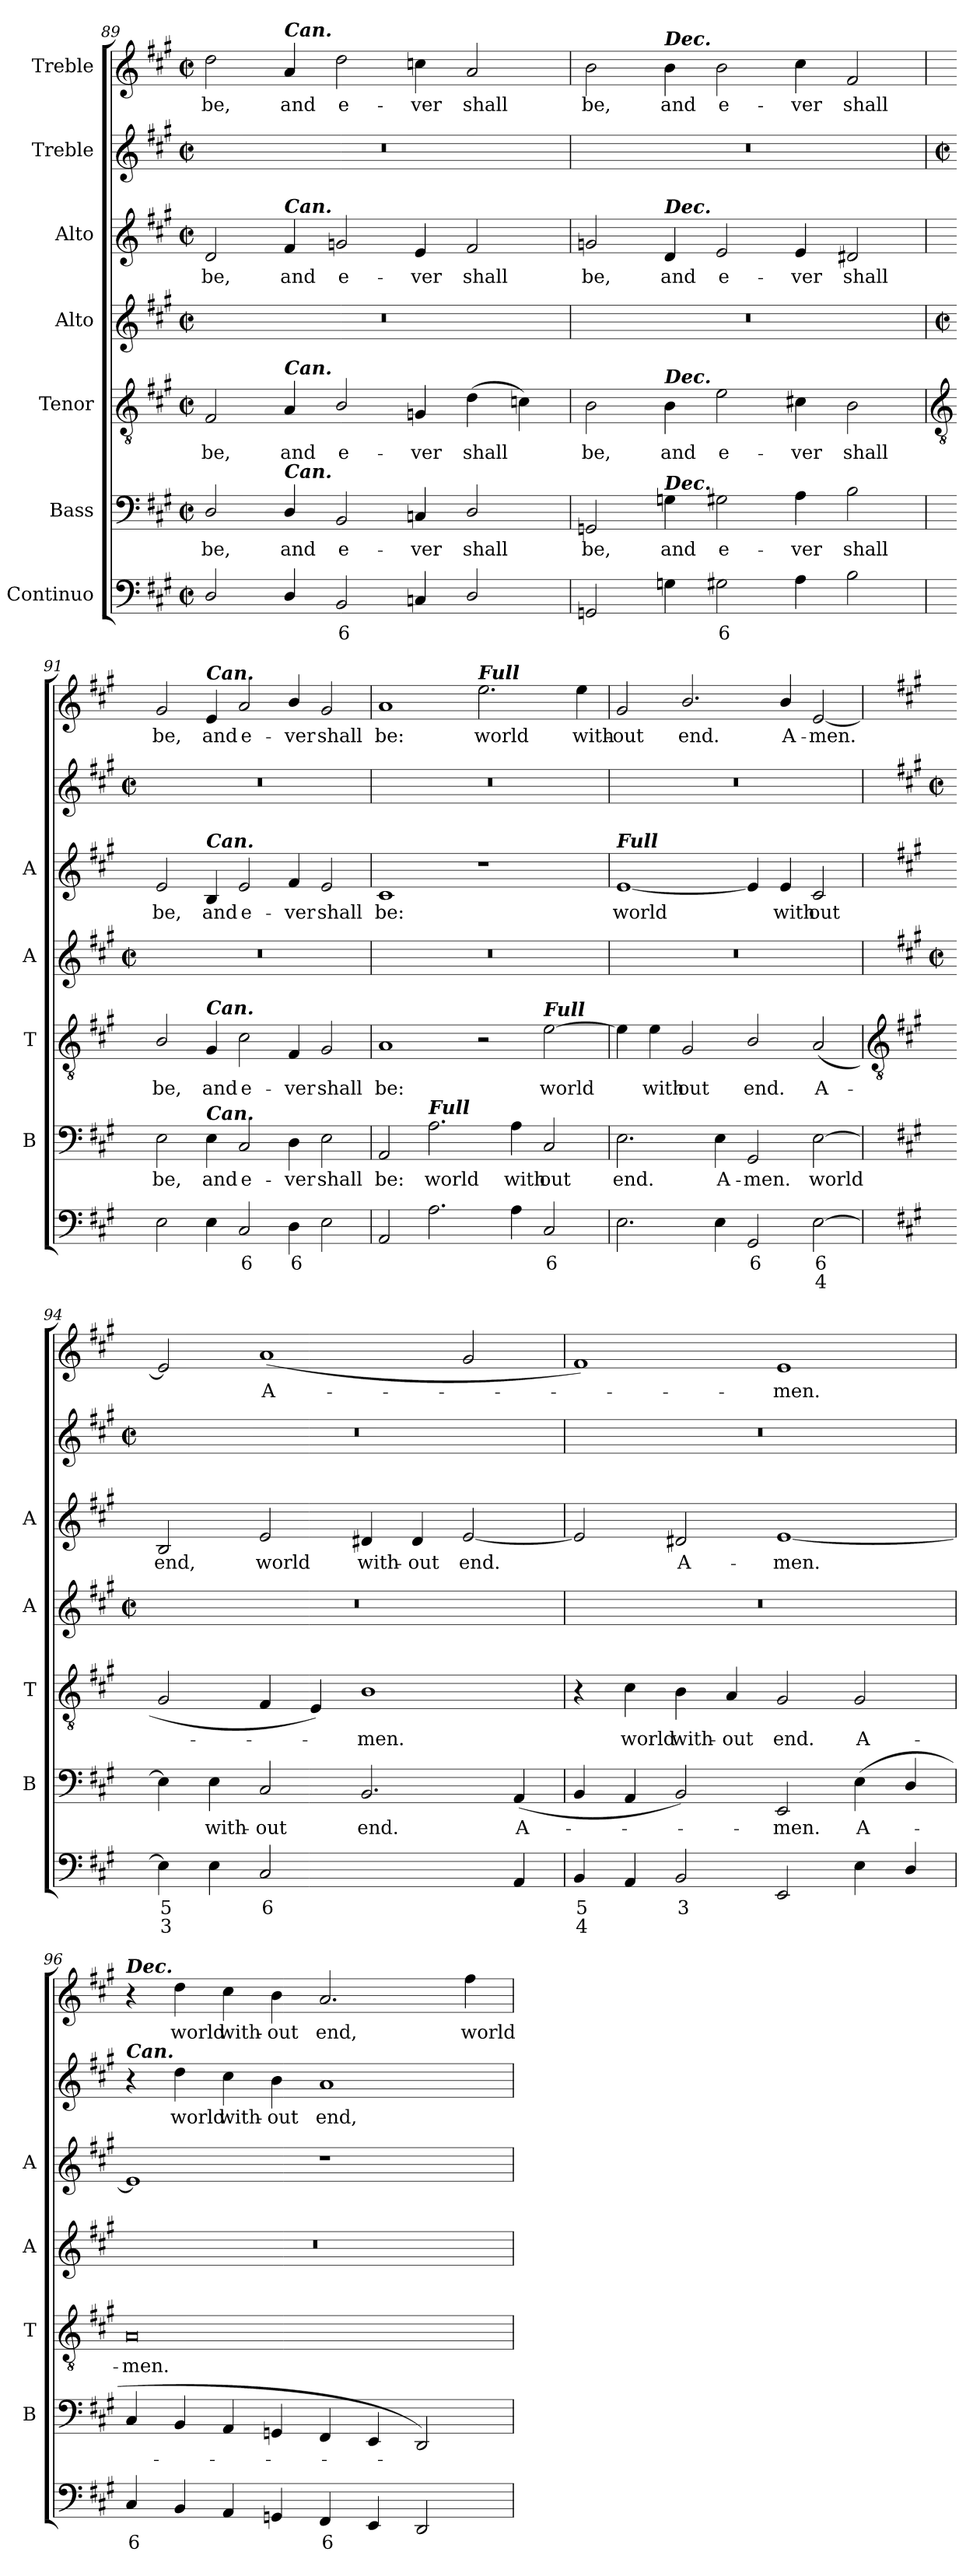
**kern	**text	**text	**kern	**text	**kern	**text	**kern	**kern	**text	**kern	**text	**kern	**text
*part7	*part7	*part7	*part6	*part6	*part5	*part5	*part4	*part3	*part3	*part2	*part2	*part1	*part1
*staff7	*staff7	*staff7	*staff6	*staff6	*staff5	*staff5	*staff4	*staff3	*staff3	*staff2	*staff2	*staff1	*staff1
*I"Continuo	*	*	*I"Bass	*	*I"Tenor	*	*I"Alto	*I"Alto	*	*I"Treble	*	*I"Treble	*
*	*	*	*I'B	*	*I'T	*	*I'A	*I'A	*	*	*	*	*
*clefF4	*	*	*clefF4	*	*clefGv2	*	*clefG2	*clefG2	*	*clefG2	*	*clefG2	*
*k[f#c#g#]	*	*	*k[f#c#g#]	*	*k[f#c#g#]	*	*k[f#c#g#]	*k[f#c#g#]	*	*k[f#c#g#]	*	*k[f#c#g#]	*
*A:	*	*	*A:	*	*A:	*	*A:	*A:	*	*A:	*	*A:	*
*M4/2	*	*	*M4/2	*	*M4/2	*	*M4/2	*M4/2	*	*M4/2	*	*M4/2	*
*met(c|)	*	*	*met(c|)	*	*met(c|)	*	*met(c|)	*met(c|)	*	*met(c|)	*	*met(c|)	*
=89	=89	=89	=89	=89	=89	=89	=89	=89	=89	=89	=89	=89	=89
!	!	!	!	!LO:LY:b	!	!LO:LY:b	!	!	!LO:LY:b	!	!	!	!LO:LY:b
2D/	.	.	2D/	be,	2F#	be,	0r	2d	be,	0r	.	2dd	be,
!	!	!	!	!	!	!	!	!	!	!	!	!LO:TX:a:Bi:t=Can.	!
!	!	!	!	!	!	!	!	!LO:TX:a:Bi:t=Can.	!	!	!	!	!
!	!	!	!	!	!LO:TX:a:Bi:t=Can.	!	!	!	!	!	!	!	!
!	!	!	!LO:TX:a:Bi:t=Can.	!	!	!	!	!	!	!	!	!	!
!	!	!	!	!LO:LY:b	!	!LO:LY:b	!	!	!LO:LY:b	!	!	!	!LO:LY:b
4D/	.	.	4D/	and	4A	and	.	4f#	and	.	.	4a	and
!	!LO:LY:b	!	!	!LO:LY:b	!	!LO:LY:b	!	!	!LO:LY:b	!	!	!	!LO:LY:b
2BB	6	.	2BB	e-	2B/	e-	.	2gn	e-	.	.	2dd	e-
!	!	!	!	!LO:LY:b	!	!LO:LY:b	!	!	!LO:LY:b	!	!	!	!LO:LY:b
4Cn	.	.	4Cn	-ver	4Gn	-ver	.	4e	-ver	.	.	4ccn	-ver
!	!	!	!	!LO:LY:b	!	!LO:LY:b	!	!	!LO:LY:b	!	!	!	!LO:LY:b
2D/	.	.	2D/	shall	(>4d	shall	.	2f#	shall	.	.	2a	shall
.	.	.	.	.	4cn)	.	.	.	.	.	.	.	.
=90	=90	=90	=90	=90	=90	=90	=90	=90	=90	=90	=90	=90	=90
!	!	!	!	!LO:LY:b	!	!LO:LY:b	!	!	!LO:LY:b	!	!	!	!LO:LY:b
2GGn	.	.	2GGn	be,	2B	be,	0r	2gn	be,	0r	.	2b	be,
!	!	!	!	!	!	!	!	!	!	!	!	!LO:TX:a:Bi:t=Dec.	!
!	!	!	!	!	!	!	!	!LO:TX:a:Bi:t=Dec.	!	!	!	!	!
!	!	!	!	!	!LO:TX:a:Bi:t=Dec.	!	!	!	!	!	!	!	!
!	!	!	!LO:TX:a:Bi:t=Dec.	!	!	!	!	!	!	!	!	!	!
!	!	!	!	!LO:LY:b	!	!LO:LY:b	!	!	!LO:LY:b	!	!	!	!LO:LY:b
4Gn	.	.	4Gn	and	4B	and	.	4d	and	.	.	4b	and
!	!LO:LY:b	!	!	!LO:LY:b	!	!LO:LY:b	!	!	!LO:LY:b	!	!	!	!LO:LY:b
2G#X	6	.	2G#X	e-	2e	e-	.	2e	e-	.	.	2b	e-
!	!	!	!	!LO:LY:b	!	!LO:LY:b	!	!	!LO:LY:b	!	!	!	!LO:LY:b
4A	.	.	4A	-ver	4c#X	-ver	.	4e	-ver	.	.	4cc#	-ver
!	!	!	!	!LO:LY:b	!	!LO:LY:b	!	!	!LO:LY:b	!	!	!	!LO:LY:b
2B	.	.	2B	shall	2B	shall	.	2d#X	shall	.	.	2f#	shall
!!LO:LB:g=z
=91	=91	=91	=91	=91	=91	=91	=91	=91	=91	=91	=91	=91	=91
*	*	*	*	*	*clefGv2	*	*	*	*	*	*	*	*
*	*	*	*	*	*	*	*M4/2	*	*	*M4/2	*	*	*
*	*	*	*	*	*	*	*met(c|)	*	*	*met(c|)	*	*	*
!	!	!	!	!LO:LY:b	!	!LO:LY:b	!	!	!LO:LY:b	!	!	!	!LO:LY:b
2E	.	.	2E	be,	2B/	be,	0r	2e	be,	0r	.	2g#	be,
!	!	!	!	!	!	!	!	!	!	!	!	!LO:TX:a:Bi:t=Can.	!
!	!	!	!	!	!	!	!	!LO:TX:a:Bi:t=Can.	!	!	!	!	!
!	!	!	!	!	!LO:TX:a:Bi:t=Can.	!	!	!	!	!	!	!	!
!	!	!	!LO:TX:a:Bi:t=Can.	!	!	!	!	!	!	!	!	!	!
!	!	!	!	!LO:LY:b	!	!LO:LY:b	!	!	!LO:LY:b	!	!	!	!LO:LY:b
4E	.	.	4E	and	4G#	and	.	4B	and	.	.	4e	and
!	!LO:LY:b	!	!	!LO:LY:b	!	!LO:LY:b	!	!	!LO:LY:b	!	!	!	!LO:LY:b
2C#	6	.	2C#	e-	2c#	e-	.	2e	e-	.	.	2a	e-
!	!LO:LY:b	!	!	!LO:LY:b	!	!LO:LY:b	!	!	!LO:LY:b	!	!	!	!LO:LY:b
4D	6	.	4D	-ver	4F#	-ver	.	4f#	-ver	.	.	4b/	-ver
!	!	!	!	!LO:LY:b	!	!LO:LY:b	!	!	!LO:LY:b	!	!	!	!LO:LY:b
2E	.	.	2E	shall	2G#	shall	.	2e	shall	.	.	2g#	shall
=92	=92	=92	=92	=92	=92	=92	=92	=92	=92	=92	=92	=92	=92
!	!	!	!	!LO:LY:b	!	!LO:LY:b	!	!	!LO:LY:b	!	!	!	!LO:LY:b
2AA	.	.	2AA	be:	1A	be:	0r	1c#	be:	0r	.	1a	be:
!	!	!	!LO:TX:a:Bi:t=Full	!	!	!	!	!	!	!	!	!	!
!	!	!	!	!LO:LY:b	!	!	!	!	!	!	!	!	!
2.A	.	.	2.A	world	.	.	.	.	.	.	.	.	.
!	!	!	!	!	!	!	!	!	!	!	!	!LO:TX:a:Bi:t=Full	!
!	!	!	!	!	!	!	!	!	!	!	!	!	!LO:LY:b
.	.	.	.	.	2r	.	.	1r	.	.	.	2.ee	world
!	!	!	!	!LO:LY:b	!	!	!	!	!	!	!	!	!
4A	.	.	4A	with-	.	.	.	.	.	.	.	.	.
!	!	!	!	!	!LO:TX:a:Bi:t=Full	!	!	!	!	!	!	!	!
!	!LO:LY:b	!	!	!LO:LY:b	!	!LO:LY:b	!	!	!	!	!	!	!
2C#	6	.	2C#	-out	[2e	world	.	.	.	.	.	.	.
!	!	!	!	!	!	!	!	!	!	!	!	!	!LO:LY:b
.	.	.	.	.	.	.	.	.	.	.	.	4ee	with-
=93	=93	=93	=93	=93	=93	=93	=93	=93	=93	=93	=93	=93	=93
!	!	!	!	!	!	!	!	!LO:TX:a:Bi:t=Full	!	!	!	!	!
!	!	!	!	!LO:LY:b	!	!	!	!	!LO:LY:b	!	!	!	!LO:LY:b
2.E	.	.	2.E	end.	4e]	.	0r	[1e	world	0r	.	2g#	-out
!	!	!	!	!	!	!LO:LY:b	!	!	!	!	!	!	!
.	.	.	.	.	4e	with-	.	.	.	.	.	.	.
!	!	!	!	!	!	!LO:LY:b	!	!	!	!	!	!	!LO:LY:b
.	.	.	.	.	2G#	-out	.	.	.	.	.	2.b/	end.
!	!	!	!	!LO:LY:b	!	!	!	!	!	!	!	!	!
4E	.	.	4E	A-	.	.	.	.	.	.	.	.	.
!	!LO:LY:b	!	!	!LO:LY:b	!	!LO:LY:b	!	!	!	!	!	!	!
2GG#	6	.	2GG#	-men.	2B/	end.	.	4e]	.	.	.	.	.
!	!	!	!	!	!	!	!	!	!LO:LY:b	!	!	!	!LO:LY:b
.	.	.	.	.	.	.	.	4e	with-	.	.	4b/	A-
!	!LO:LY:b	!LO:LY:b	!	!LO:LY:b	!	!LO:LY:b	!	!	!LO:LY:b	!	!	!	!LO:LY:b
[2E	6	4	[2E	world	(<2A	A-	.	2c#	-out	.	.	[2e	-men.
!!LO:LB:g=z
=94	=94	=94	=94	=94	=94	=94	=94	=94	=94	=94	=94	=94	=94
*	*	*	*	*	*clefGv2	*	*	*	*	*	*	*	*
*	*	*	*	*	*	*	*	*	*	*k[f#c#g#]	*	*	*
*	*	*	*	*	*	*	*	*	*	*A:	*	*	*
*	*	*	*	*	*	*	*M4/2	*	*	*M4/2	*	*	*
*	*	*	*	*	*	*	*met(c|)	*	*	*met(c|)	*	*	*
!	!LO:LY:b	!LO:LY:b	!	!	!	!	!	!	!LO:LY:b	!	!	!	!
4E]	5	3	4E]	.	2G#	.	0r	2B	end,	0r	.	2e]	.
!	!	!	!	!LO:LY:b	!	!	!	!	!	!	!	!	!
4E	.	.	4E	with-	.	.	.	.	.	.	.	.	.
!	!LO:LY:b	!	!	!LO:LY:b	!	!	!	!	!LO:LY:b	!	!	!	!LO:LY:b
2C#	6	.	2C#	-out	4F#	.	.	2e	world	.	.	(<1a	A-
.	.	.	.	.	4E)	.	.	.	.	.	.	.	.
!	!LO:LY:b	!LO:LY:b	!	!LO:LY:b	!	!LO:LY:b	!	!	!LO:LY:b	!	!	!	!
[2BByy	7	3	2.BB	end.	1B	men.	.	4d#X	with-	.	.	.	.
!	!	!	!	!	!	!	!	!	!LO:LY:b	!	!	!	!
.	.	.	.	.	.	.	.	4d#	-out	.	.	.	.
!	!LO:LY:b	!LO:LY:b	!	!	!	!	!	!	!LO:LY:b	!	!	!	!
4BByy]	6	4	.	.	.	.	.	[2e	end.	.	.	2g#	.
!	!	!	!	!LO:LY:b	!	!	!	!	!	!	!	!	!
4AA	.	.	(<4AA	A-	.	.	.	.	.	.	.	.	.
=95	=95	=95	=95	=95	=95	=95	=95	=95	=95	=95	=95	=95	=95
!	!LO:LY:b	!LO:LY:b	!	!	!	!	!	!	!	!	!	!	!
4BB	5	4	4BB	.	4r	.	0r	2e]	.	0r	.	1f#)	.
!	!	!	!	!	!	!LO:LY:b	!	!	!	!	!	!	!
4AA	.	.	4AA	.	4c#	world	.	.	.	.	.	.	.
!	!LO:LY:b	!	!	!	!	!LO:LY:b	!	!	!LO:LY:b	!	!	!	!
2BB	3	.	2BB)	.	4B	with-	.	2d#X	A-	.	.	.	.
!	!	!	!	!	!	!LO:LY:b	!	!	!	!	!	!	!
.	.	.	.	.	4A	-out	.	.	.	.	.	.	.
!	!	!	!	!LO:LY:b	!	!LO:LY:b	!	!	!LO:LY:b	!	!	!	!LO:LY:b
2EE	.	.	2EE	men.	2G#	end.	.	[1e	-men.	.	.	1e	men.
!	!	!	!	!LO:LY:b	!	!LO:LY:b	!	!	!	!	!	!	!
4E	.	.	(<4E	A-	2G#	A-	.	.	.	.	.	.	.
4D/	.	.	4D/	.	.	.	.	.	.	.	.	.	.
=96	=96	=96	=96	=96	=96	=96	=96	=96	=96	=96	=96	=96	=96
!	!	!	!	!	!	!	!	!	!	!	!	!LO:TX:a:Bi:t=Dec.	!
!	!	!	!	!	!	!	!	!	!	!LO:TX:a:Bi:t=Can.	!	!	!
!	!LO:LY:b	!	!	!	!	!LO:LY:b	!	!	!	!	!	!	!
4C#	6	.	4C#	.	0A	-men.	0r	1e]	.	4r	.	4r	.
!	!	!	!	!	!	!	!	!	!	!	!LO:LY:b	!	!LO:LY:b
4BB	.	.	4BB	.	.	.	.	.	.	4dd	world	4dd	world
!	!	!	!	!	!	!	!	!	!	!	!LO:LY:b	!	!LO:LY:b
4AA	.	.	4AA	.	.	.	.	.	.	4cc#	with-	4cc#	with-
!	!	!	!	!	!	!	!	!	!	!	!LO:LY:b	!	!LO:LY:b
4GGn	.	.	4GGn	.	.	.	.	.	.	4b	-out	4b	-out
!	!LO:LY:b	!	!	!	!	!	!	!	!	!	!LO:LY:b	!	!LO:LY:b
4FF#	6	.	4FF#	.	.	.	.	1r	.	1a	end,	2.a	end,
4EE	.	.	4EE	.	.	.	.	.	.	.	.	.	.
2DD	.	.	2DD)	.	.	.	.	.	.	.	.	.	.
!	!	!	!	!	!	!	!	!	!	!	!	!	!LO:LY:b
.	.	.	.	.	.	.	.	.	.	.	.	4ff#	world
=	=	=	=	=	=	=	=	=	=	=	=	=	=
*-	*-	*-	*-	*-	*-	*-	*-	*-	*-	*-	*-	*-	*-
